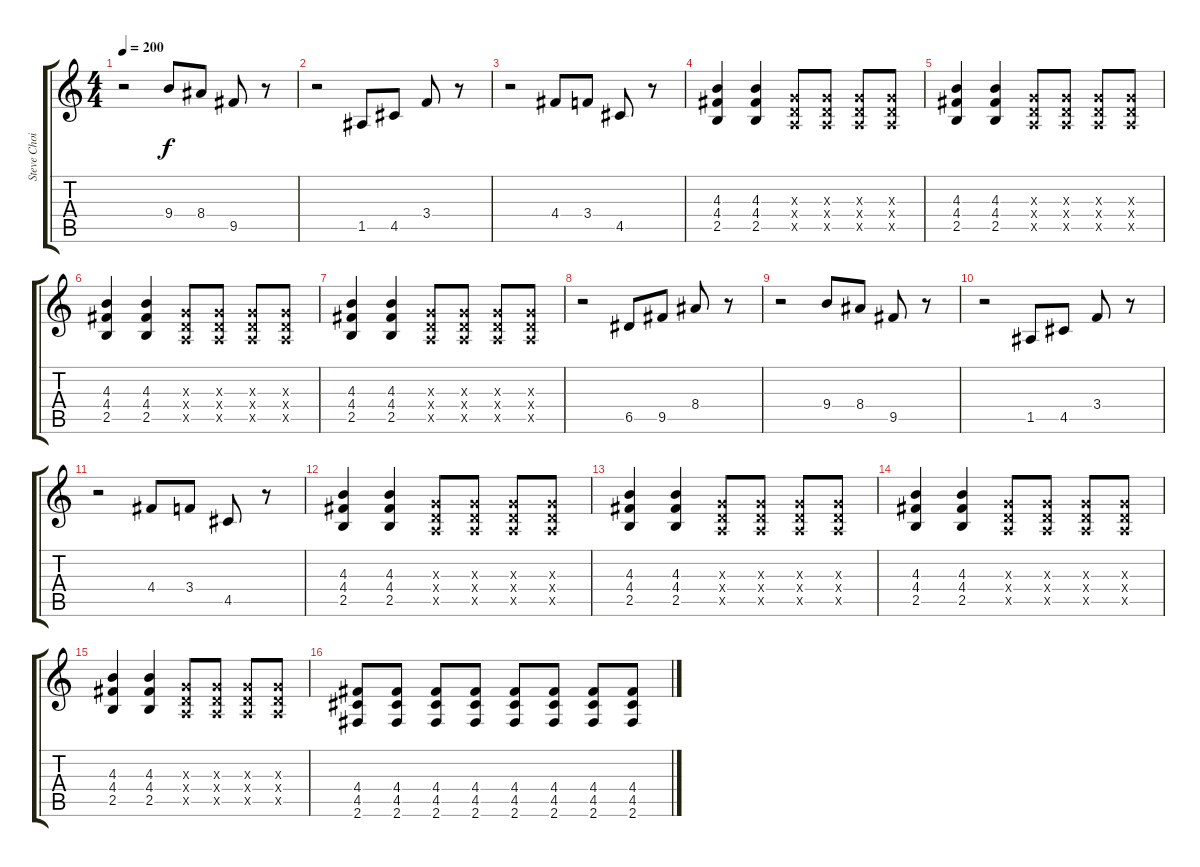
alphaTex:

\track ("Steve Choi" "Steve Choi") {instrument acousticguitarsteel}
\staff {score tabs}
\tuning (E4 B3 G3 D3 A2 E2) {hide}
\ts (4 4)
\tempo 200
\clef g2
\ks c
r.2{dy f} 9.4.8 8.4.8 9.5.8 r.8 |
r.2 1.5.8 4.5.8 3.4.8 r.8 |
r.2 4.4.8 3.4.8 4.5.8 r.8 |
(4.3 4.4 2.5).4 (4.3 4.4 2.5).4 (0.3{x} 0.4{x} 0.5{x}).8 (0.3{x} 0.4{x} 0.5{x}).8 (0.3{x} 0.4{x} 0.5{x}).8 (0.3{x} 0.4{x} 0.5{x}).8 |
(4.3 4.4 2.5).4 (4.3 4.4 2.5).4 (0.3{x} 0.4{x} 0.5{x}).8 (0.3{x} 0.4{x} 0.5{x}).8 (0.3{x} 0.4{x} 0.5{x}).8 (0.3{x} 0.4{x} 0.5{x}).8 |
(4.3 4.4 2.5).4 (4.3 4.4 2.5).4 (0.3{x} 0.4{x} 0.5{x}).8 (0.3{x} 0.4{x} 0.5{x}).8 (0.3{x} 0.4{x} 0.5{x}).8 (0.3{x} 0.4{x} 0.5{x}).8 |
(4.3 4.4 2.5).4 (4.3 4.4 2.5).4 (0.3{x} 0.4{x} 0.5{x}).8 (0.3{x} 0.4{x} 0.5{x}).8 (0.3{x} 0.4{x} 0.5{x}).8 (0.3{x} 0.4{x} 0.5{x}).8 |
r.2 6.5.8 9.5.8 8.4.8 r.8 |
r.2 9.4.8 8.4.8 9.5.8 r.8 |
r.2 1.5.8 4.5.8 3.4.8 r.8 |
r.2 4.4.8 3.4.8 4.5.8 r.8 |
(4.3 4.4 2.5).4 (4.3 4.4 2.5).4 (0.3{x} 0.4{x} 0.5{x}).8 (0.3{x} 0.4{x} 0.5{x}).8 (0.3{x} 0.4{x} 0.5{x}).8 (0.3{x} 0.4{x} 0.5{x}).8 |
(4.3 4.4 2.5).4 (4.3 4.4 2.5).4 (0.3{x} 0.4{x} 0.5{x}).8 (0.3{x} 0.4{x} 0.5{x}).8 (0.3{x} 0.4{x} 0.5{x}).8 (0.3{x} 0.4{x} 0.5{x}).8 |
(4.3 4.4 2.5).4 (4.3 4.4 2.5).4 (0.3{x} 0.4{x} 0.5{x}).8 (0.3{x} 0.4{x} 0.5{x}).8 (0.3{x} 0.4{x} 0.5{x}).8 (0.3{x} 0.4{x} 0.5{x}).8 |
(4.3 4.4 2.5).4 (4.3 4.4 2.5).4 (0.3{x} 0.4{x} 0.5{x}).8 (0.3{x} 0.4{x} 0.5{x}).8 (0.3{x} 0.4{x} 0.5{x}).8 (0.3{x} 0.4{x} 0.5{x}).8 |
(4.4 4.5 2.6).8 (4.4 4.5 2.6).8 (4.4 4.5 2.6).8 (4.4 4.5 2.6).8 (4.4 4.5 2.6).8 (4.4 4.5 2.6).8 (4.4 4.5 2.6).8 (4.4 4.5 2.6).8
